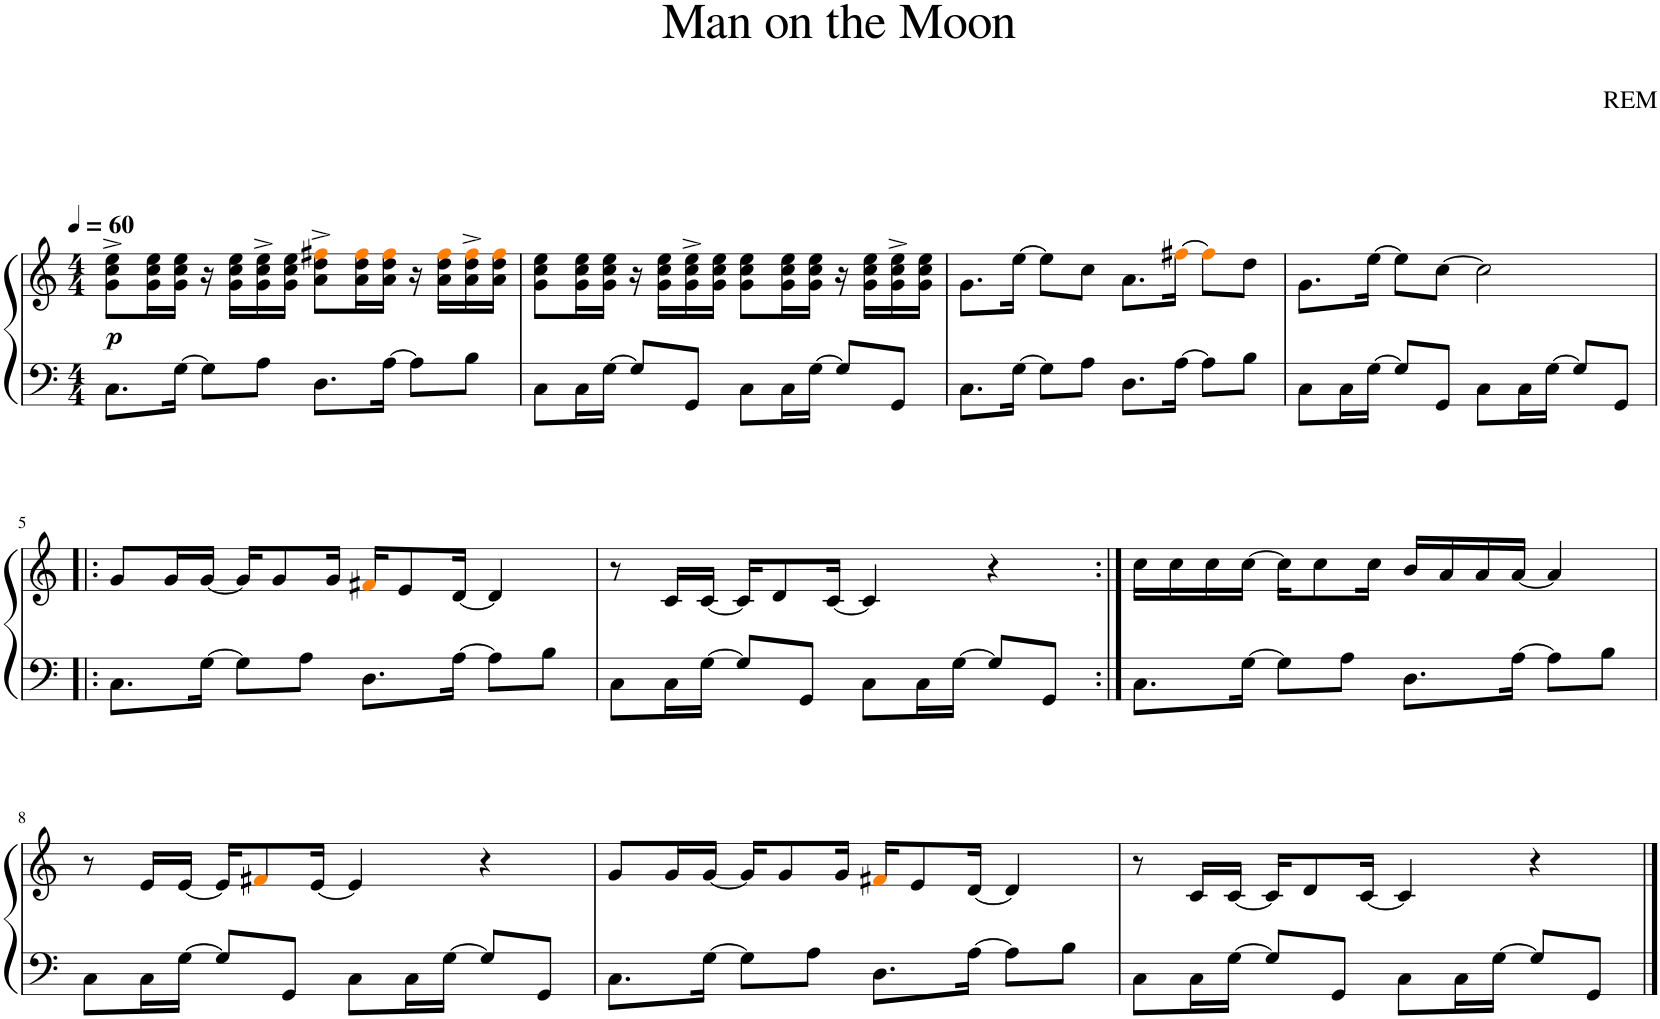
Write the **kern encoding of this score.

**kern	**kern	**dynam
*part1	*part1	*part1
*staff2	*staff1	*staff1/2
*I"Piano	*	*
*I'Pno.	*	*
*clefF4	*clefG2	*
*k[]	*k[]	*
*M4/4	*M4/4	*
*MM60	*MM60	*
=1	=1	=1
!	!	!LO:DY:b
8.C\L	8g\^ 8cc\^ 8ee\^L	p
.	16g\ 16cc\ 16ee\L	.
[16G\Jk	16g\ 16cc\ 16ee\JJ	.
8G\L]	16r	.
.	16g\ 16cc\ 16ee\LL	.
8A\J	16g\^ 16cc\^ 16ee\^	.
.	16g\ 16cc\ 16ee\JJ	.
8.D\L	8a\^ 8dd\^ 8ff#Xi\^L	.
.	16a\ 16dd\ 16ff#i\L	.
[16A\Jk	16a\ 16dd\ 16ff#i\JJ	.
8A\L]	16r	.
.	16a\ 16dd\ 16ff#i\LL	.
8B\J	16a\^ 16dd\^ 16ff#i\^	.
.	16a\ 16dd\ 16ff#i\JJ	.
=2	=2	=2
8C\L	8g\ 8cc\ 8ee\L	.
16C\L	16g\ 16cc\ 16ee\L	.
[16G\JJ	16g\ 16cc\ 16ee\JJ	.
8G/L]	16r	.
.	16g\ 16cc\ 16ee\LL	.
8GG/J	16g\^ 16cc\^ 16ee\^	.
.	16g\ 16cc\ 16ee\JJ	.
8C\L	8g\ 8cc\ 8ee\L	.
16C\L	16g\ 16cc\ 16ee\L	.
[16G\JJ	16g\ 16cc\ 16ee\JJ	.
8G/L]	16r	.
.	16g\ 16cc\ 16ee\LL	.
8GG/J	16g\^ 16cc\^ 16ee\^	.
.	16g\ 16cc\ 16ee\JJ	.
=3	=3	=3
8.C\L	8.g\L	.
[16G\Jk	[16ee\Jk	.
8G\L]	8ee\L]	.
8A\J	8cc\J	.
8.D\L	8.a\L	.
[16A\Jk	[16ff#Xi\Jk	.
8A\L]	8ff#i\L]	.
8B\J	8dd\J	.
=4	=4	=4
8C\L	8.g\L	.
16C\L	.	.
[16G\JJ	[16ee\Jk	.
8G/L]	8ee\L]	.
8GG/J	[8cc\J	.
8C\L	2cc\]	.
16C\L	.	.
[16G\JJ	.	.
8G/L]	.	.
8GG/J	.	.
!!LO:LB:g=z
=5!|:	=5!|:	=5!|:
8.C\L	8g/L	.
.	16g/L	.
[16G\Jk	[16g/JJ	.
8G\L]	16g/KL]	.
.	8g/	.
8A\J	.	.
.	16g/Jk	.
8.D\L	16f#Xi/KL	.
.	8e/	.
[16A\Jk	[16d/Jk	.
8A\L]	4d/]	.
8B\J	.	.
=6	=6	=6
8C\L	8r	.
16C\L	16c/LL	.
[16G\JJ	[16c/JJ	.
8G/L]	16c/KL]	.
.	8d/	.
8GG/J	.	.
.	[16c/Jk	.
8C\L	4c/]	.
16C\L	.	.
[16G\JJ	.	.
8G/L]	4r	.
8GG/J	.	.
=7:|!	=7:|!	=7:|!
8.C\L	16cc\LL	.
.	16cc\	.
.	16cc\	.
[16G\Jk	[16cc\JJ	.
8G\L]	16cc\KL]	.
.	8cc\	.
8A\J	.	.
.	16cc\Jk	.
8.D\L	16b/LL	.
.	16a/	.
.	16a/	.
[16A\Jk	[16a/JJ	.
8A\L]	4a/]	.
8B\J	.	.
!!LO:LB:g=z
=8	=8	=8
8C\L	8r	.
16C\L	16e/LL	.
[16G\JJ	[16e/JJ	.
8G/L]	16e/KL]	.
.	8f#Xi/	.
8GG/J	.	.
.	[16e/Jk	.
8C\L	4e/]	.
16C\L	.	.
[16G\JJ	.	.
8G/L]	4r	.
8GG/J	.	.
=9	=9	=9
8.C\L	8g/L	.
.	16g/L	.
[16G\Jk	[16g/JJ	.
8G\L]	16g/KL]	.
.	8g/	.
8A\J	.	.
.	16g/Jk	.
8.D\L	16f#Xi/KL	.
.	8e/	.
[16A\Jk	[16d/Jk	.
8A\L]	4d/]	.
8B\J	.	.
=10	=10	=10
8C\L	8r	.
16C\L	16c/LL	.
[16G\JJ	[16c/JJ	.
8G/L]	16c/KL]	.
.	8d/	.
8GG/J	.	.
.	[16c/Jk	.
8C\L	4c/]	.
16C\L	.	.
[16G\JJ	.	.
8G/L]	4r	.
8GG/J	.	.
==	==	==
*-	*-	*-
